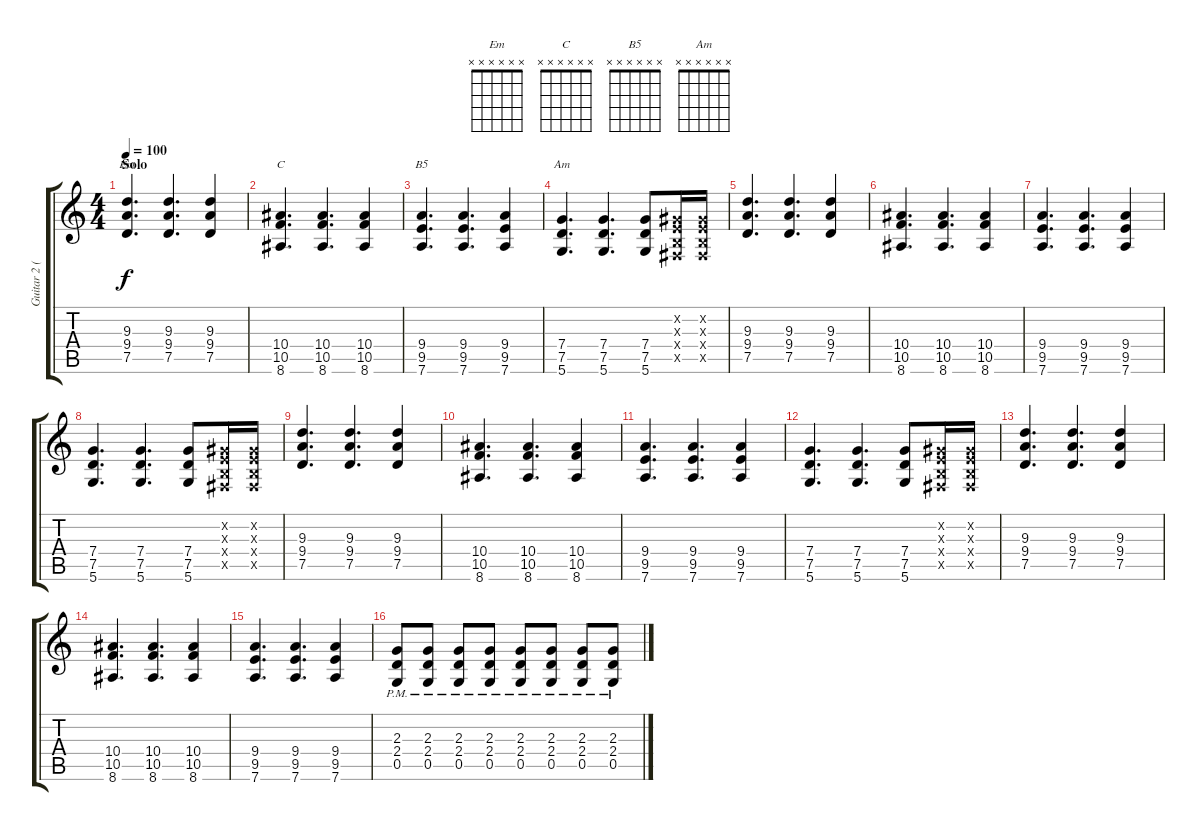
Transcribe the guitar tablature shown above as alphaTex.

\track ("Guitar 2 (Izzy)" "Guitar 2 (") {instrument overdrivenguitar}
\staff {score tabs}
\tuning (D4 A3 F3 C3 G2 D2) {hide}
\chord ("Em" x x x x x x)
\chord ("C" x x x x x x)
\chord ("B5" x x x x x x)
\chord ("Am" x x x x x x)
\ts (4 4)
\section ("" "Solo")
\tempo 100
\clef g2
\ks c
(9.3 9.4 7.5).4{d ch "Em" dy f} (9.3 9.4 7.5).4{d} (9.3 9.4 7.5).4 |
(10.4 10.5 8.6).4{d ch "C"} (10.4 10.5 8.6).4{d} (10.4 10.5 8.6).4 |
(9.4 9.5 7.6).4{d ch "B5"} (9.4 9.5 7.6).4{d} (9.4 9.5 7.6).4 |
(7.4 7.5 5.6).4{d ch "Am"} (7.4 7.5 5.6).4{d} (7.4 7.5 5.6).8 (-1.2{x} -1.3{x} -1.4{x} -1.5{x}).16 (-1.2{x} -1.3{x} -1.4{x} -1.5{x}).16 |
(9.3 9.4 7.5).4{d} (9.3 9.4 7.5).4{d} (9.3 9.4 7.5).4 |
(10.4 10.5 8.6).4{d} (10.4 10.5 8.6).4{d} (10.4 10.5 8.6).4 |
(9.4 9.5 7.6).4{d} (9.4 9.5 7.6).4{d} (9.4 9.5 7.6).4 |
(7.4 7.5 5.6).4{d} (7.4 7.5 5.6).4{d} (7.4 7.5 5.6).8 (-1.2{x} -1.3{x} -1.4{x} -1.5{x}).16 (-1.2{x} -1.3{x} -1.4{x} -1.5{x}).16 |
(9.3 9.4 7.5).4{d} (9.3 9.4 7.5).4{d} (9.3 9.4 7.5).4 |
(10.4 10.5 8.6).4{d} (10.4 10.5 8.6).4{d} (10.4 10.5 8.6).4 |
(9.4 9.5 7.6).4{d} (9.4 9.5 7.6).4{d} (9.4 9.5 7.6).4 |
(7.4 7.5 5.6).4{d} (7.4 7.5 5.6).4{d} (7.4 7.5 5.6).8 (-1.2{x} -1.3{x} -1.4{x} -1.5{x}).16 (-1.2{x} -1.3{x} -1.4{x} -1.5{x}).16 |
(9.3 9.4 7.5).4{d} (9.3 9.4 7.5).4{d} (9.3 9.4 7.5).4 |
(10.4 10.5 8.6).4{d} (10.4 10.5 8.6).4{d} (10.4 10.5 8.6).4 |
(9.4 9.5 7.6).4{d} (9.4 9.5 7.6).4{d} (9.4 9.5 7.6).4 |
(2.3{pm} 2.4{pm} 0.5{pm}).8 (2.3{pm} 2.4{pm} 0.5{pm}).8 (2.3{pm} 2.4{pm} 0.5{pm}).8 (2.3{pm} 2.4{pm} 0.5{pm}).8 (2.3{pm} 2.4{pm} 0.5{pm}).8 (2.3{pm} 2.4{pm} 0.5{pm}).8 (2.3{pm} 2.4{pm} 0.5{pm}).8 (2.3{pm} 2.4{pm} 0.5{pm}).8
